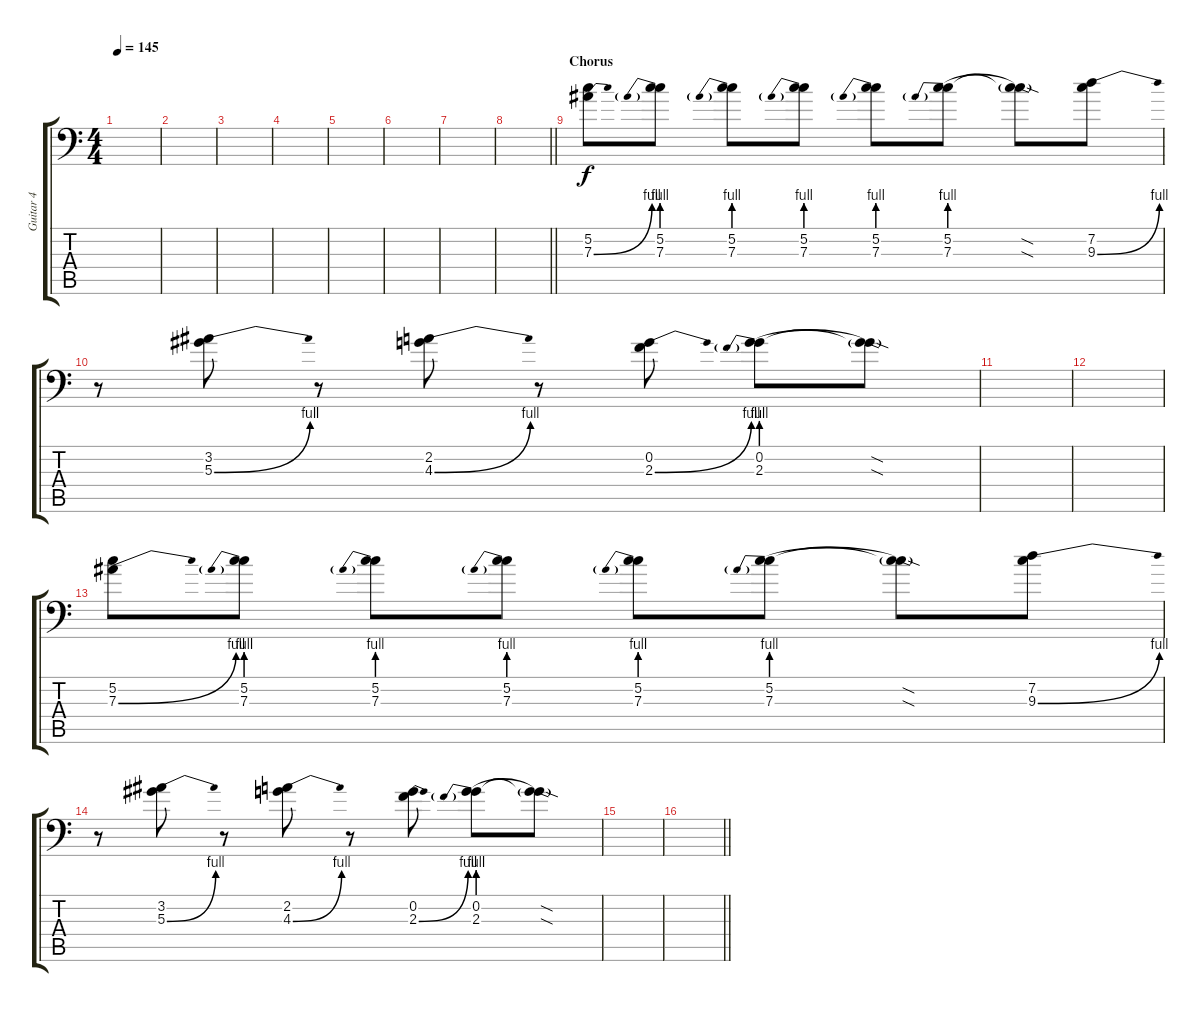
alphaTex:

\track ("Guitar 4" "Guitar 4") {instrument distortionguitar}
\staff {score tabs}
\tuning (C4 G3 Eb3 Bb2 F2 Bb1) {hide}
\ts (4 4)
\tempo 145
\clef f4
\ks c
|
|
|
|
|
|
|
\barLineRight lightlight
|
\section ("" "Chorus")
(5.2 7.3{be (bend 0 0 60 4)}).8 (5.2 7.3{be (prebend 0 4 60 4)}).8 (5.2 7.3{be (prebend 0 4 60 4)}).8 (5.2 7.3{be (prebend 0 4 60 4)}).8 (5.2 7.3{be (prebend 0 4 60 4)}).8 (5.2 7.3{be (prebend 0 4 60 4)}).8 (5.2{sod t} 7.3{sod t}).8 (7.2 9.3{be (bend 0 0 60 4)}).8 |
r.8 (3.2 5.3{be (bend 0 0 60 4)}).8 r.8 (2.2 4.3{be (bend 0 0 60 4)}).8 r.8 (0.2 2.3{be (bend 0 0 60 4)}).8 (0.2 2.3{be (prebend 0 4 60 4)}).8 (0.2{sod t} 2.3{sod t}).8 |
|
|
(5.2 7.3{be (bend 0 0 60 4)}).8 (5.2 7.3{be (prebend 0 4 60 4)}).8 (5.2 7.3{be (prebend 0 4 60 4)}).8 (5.2 7.3{be (prebend 0 4 60 4)}).8 (5.2 7.3{be (prebend 0 4 60 4)}).8 (5.2 7.3{be (prebend 0 4 60 4)}).8 (5.2{sod t} 7.3{sod t}).8 (7.2 9.3{be (bend 0 0 60 4)}).8 |
r.8 (3.2 5.3{be (bend 0 0 60 4)}).8 r.8 (2.2 4.3{be (bend 0 0 60 4)}).8 r.8 (0.2 2.3{be (bend 0 0 60 4)}).8 (0.2 2.3{be (prebend 0 4 60 4)}).8 (0.2{sod t} 2.3{sod t}).8 |
|
\barLineRight lightlight
